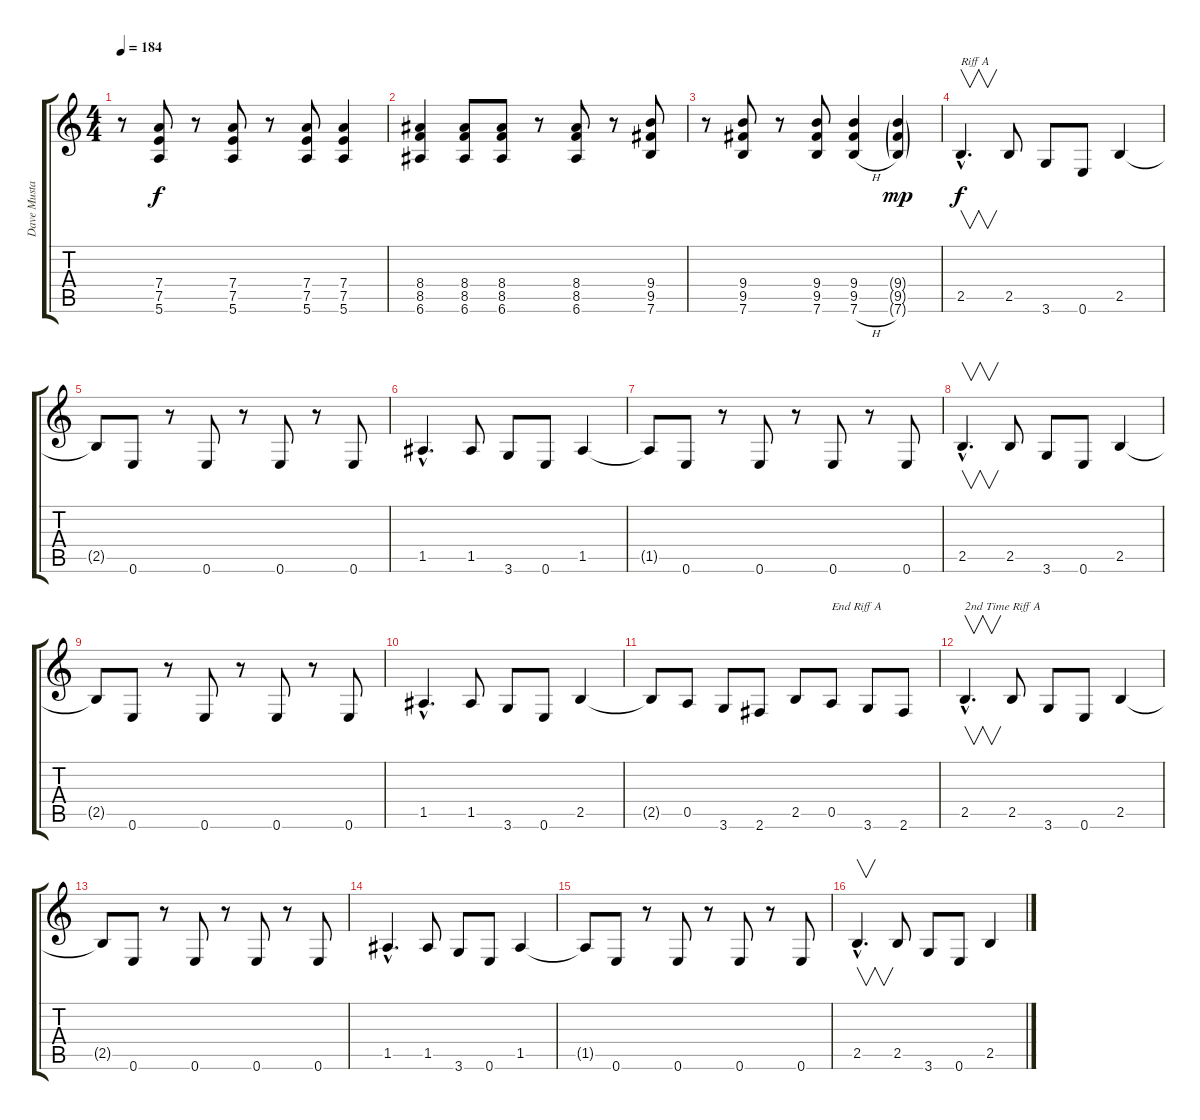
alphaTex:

\track ("Dave Mustaine" "Dave Musta") {instrument distortionguitar}
\staff {score tabs}
\tuning (E4 B3 G3 D3 A2 E2) {hide}
\ts (4 4)
\tempo 184
\clef g2
\ks c
r.8{dy f} (7.4 7.5 5.6).8 r.8 (7.4 7.5 5.6).8 r.8 (7.4 7.5 5.6).8 (7.4 7.5 5.6).4 |
(8.4 8.5 6.6).4 (8.4 8.5 6.6).8 (8.4 8.5 6.6).8 r.8 (8.4 8.5 6.6).8 r.8 (9.4 9.5 7.6).8 |
r.8 (9.4 9.5 7.6).8 r.8 (9.4 9.5 7.6).8 (9.4 9.5 7.6{h}).4 (9.4{g} 9.5{g} 7.6{g}).4{dy mp} |
2.5{hac}.4{v d txt "Riff A" dy f} 2.5.8 3.6.8 0.6.8 2.5.4 |
2.5{t}.8 0.6.8 r.8 0.6.8 r.8 0.6.8 r.8 0.6.8 |
1.5{hac}.4{d} 1.5.8 3.6.8 0.6.8 1.5.4 |
1.5{t}.8 0.6.8 r.8 0.6.8 r.8 0.6.8 r.8 0.6.8 |
2.5{hac}.4{v d} 2.5.8 3.6.8 0.6.8 2.5.4 |
2.5{t}.8 0.6.8 r.8 0.6.8 r.8 0.6.8 r.8 0.6.8 |
1.5{hac}.4{d} 1.5.8 3.6.8 0.6.8 2.5.4 |
2.5{t}.8 0.5.8 3.6.8 2.6.8 2.5.8 0.5.8{txt "End Riff A"} 3.6.8 2.6.8 |
2.5{hac}.4{v d txt "2nd Time Riff A"} 2.5.8 3.6.8 0.6.8 2.5.4 |
2.5{t}.8 0.6.8 r.8 0.6.8 r.8 0.6.8 r.8 0.6.8 |
1.5{hac}.4{d} 1.5.8 3.6.8 0.6.8 1.5.4 |
1.5{t}.8 0.6.8 r.8 0.6.8 r.8 0.6.8 r.8 0.6.8 |
2.5{hac}.4{v d} 2.5.8 3.6.8 0.6.8 2.5.4
